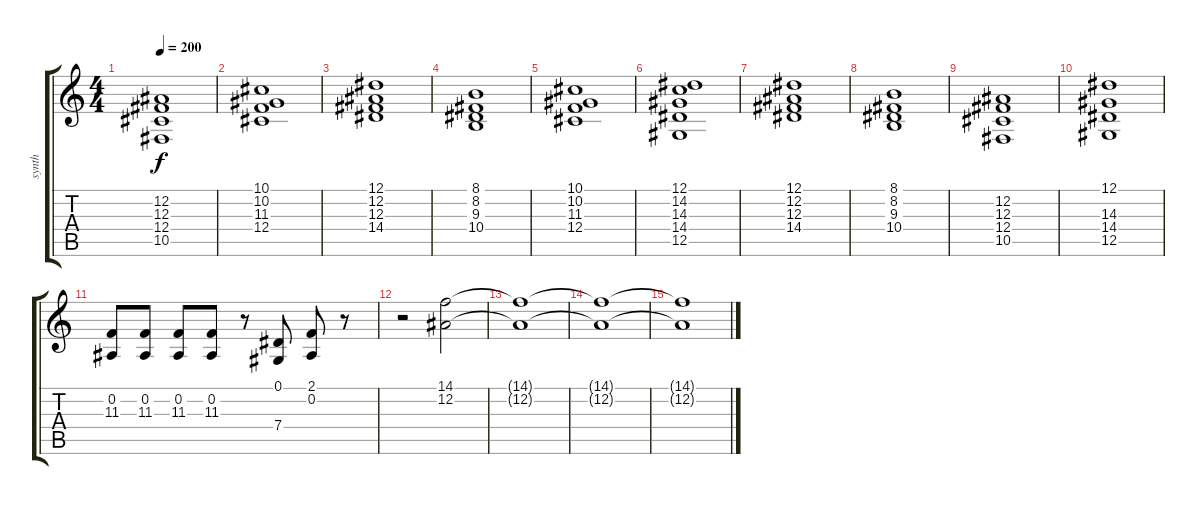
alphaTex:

\track ("synth" "synth") {instrument stringensemble1}
\staff {score tabs}
\tuning (Eb4 Bb3 Gb3 Db3 Ab2 Eb2) {hide}
\ts (4 4)
\tempo 200
\clef g2
\ks c
(12.2 12.3 12.4 10.5).1{dy f} |
(10.1 10.2 11.3 12.4).1 |
(12.1 12.2 12.3 14.4).1 |
(8.1 8.2 9.3 10.4).1 |
(10.1 10.2 11.3 12.4).1 |
(12.1 14.2 14.3 14.4 12.5).1 |
(12.1 12.2 12.3 14.4).1 |
(8.1 8.2 9.3 10.4).1 |
(12.2 12.3 12.4 10.5).1 |
(12.1 14.3 14.4 12.5).1 |
(0.2 11.3).8 (0.2 11.3).8 (0.2 11.3).8 (0.2 11.3).8 r.8 (0.1 7.4).8 (2.1 0.2).8 r.8 |
r.2 (14.1 12.2).2 |
(14.1{t} 12.2{t}).1 |
(14.1{t} 12.2{t}).1 |
(14.1{t} 12.2{t}).1
